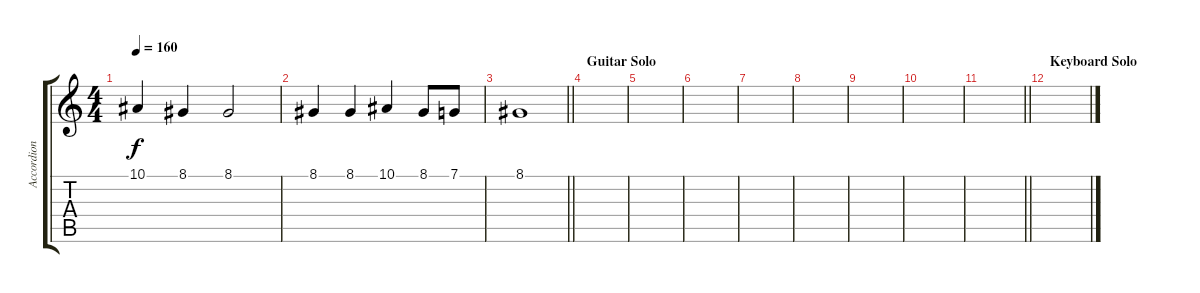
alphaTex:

\track ("Accordion" "Accordion") {instrument accordion}
\staff {score tabs}
\tuning (C4 G3 Eb3 Bb2 F2 C2) {hide}
\ts (4 4)
\tempo 160
\clef g2
\ks c
10.1.4{dy f} 8.1.4 8.1.2 |
8.1.4 8.1.4 10.1.4 8.1.8 7.1.8 |
\barLineRight lightlight
8.1.1 |
\section ("" "Guitar Solo")
|
|
|
|
|
|
|
\barLineRight lightlight
|
\section ("" "Keyboard Solo")
